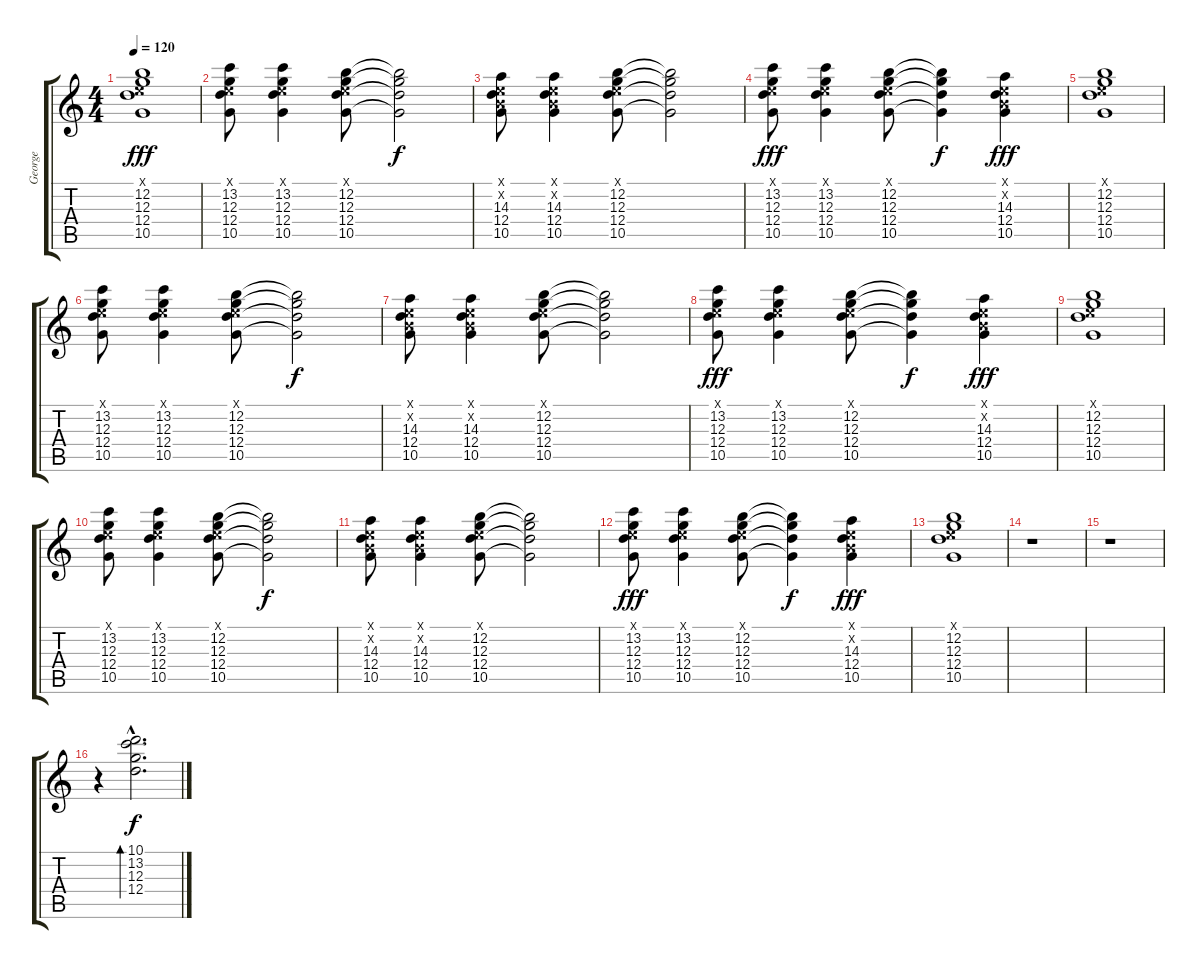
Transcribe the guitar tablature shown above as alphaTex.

\track ("George" "George") {instrument overdrivenguitar}
\staff {score tabs}
\tuning (E4 B3 G3 D3 A2 E2) {hide}
\ts (4 4)
\tempo 120
\clef g2
\ks c
(0.1{x} 12.2 12.3 12.4 10.5).1{dy fff} |
(0.1{x} 13.2 12.3 12.4 10.5).8 (0.1{x} 13.2 12.3 12.4 10.5).4 (0.1{x} 12.2 12.3 12.4 10.5).8 (12.2{t} 12.3{t} 12.4{t} 10.5{t}).2{dy f} |
(0.1{x} 0.2{x} 14.3 12.4 10.5).8 (0.1{x} 0.2{x} 14.3 12.4 10.5).4 (0.1{x} 12.2 12.3 12.4 10.5).8 (12.2{t} 12.3{t} 12.4{t} 10.5{t}).2 |
(0.1{x} 13.2 12.3 12.4 10.5).8{dy fff} (0.1{x} 13.2 12.3 12.4 10.5).4 (0.1{x} 12.2 12.3 12.4 10.5).8 (12.2{t} 12.3{t} 12.4{t} 10.5{t}).4{dy f} (0.1{x} 0.2{x} 14.3 12.4 10.5).4{dy fff} |
(0.1{x} 12.2 12.3 12.4 10.5).1 |
(0.1{x} 13.2 12.3 12.4 10.5).8 (0.1{x} 13.2 12.3 12.4 10.5).4 (0.1{x} 12.2 12.3 12.4 10.5).8 (12.2{t} 12.3{t} 12.4{t} 10.5{t}).2{dy f} |
(0.1{x} 0.2{x} 14.3 12.4 10.5).8 (0.1{x} 0.2{x} 14.3 12.4 10.5).4 (0.1{x} 12.2 12.3 12.4 10.5).8 (12.2{t} 12.3{t} 12.4{t} 10.5{t}).2 |
(0.1{x} 13.2 12.3 12.4 10.5).8{dy fff} (0.1{x} 13.2 12.3 12.4 10.5).4 (0.1{x} 12.2 12.3 12.4 10.5).8 (12.2{t} 12.3{t} 12.4{t} 10.5{t}).4{dy f} (0.1{x} 0.2{x} 14.3 12.4 10.5).4{dy fff} |
(0.1{x} 12.2 12.3 12.4 10.5).1 |
(0.1{x} 13.2 12.3 12.4 10.5).8 (0.1{x} 13.2 12.3 12.4 10.5).4 (0.1{x} 12.2 12.3 12.4 10.5).8 (12.2{t} 12.3{t} 12.4{t} 10.5{t}).2{dy f} |
(0.1{x} 0.2{x} 14.3 12.4 10.5).8 (0.1{x} 0.2{x} 14.3 12.4 10.5).4 (0.1{x} 12.2 12.3 12.4 10.5).8 (12.2{t} 12.3{t} 12.4{t} 10.5{t}).2 |
(0.1{x} 13.2 12.3 12.4 10.5).8{dy fff} (0.1{x} 13.2 12.3 12.4 10.5).4 (0.1{x} 12.2 12.3 12.4 10.5).8 (12.2{t} 12.3{t} 12.4{t} 10.5{t}).4{dy f} (0.1{x} 0.2{x} 14.3 12.4 10.5).4{dy fff} |
(0.1{x} 12.2 12.3 12.4 10.5).1 |
r.1 |
r.1 |
r.4 (10.1{hac} 13.2{hac} 12.3{hac} 12.4{hac}).2{d bd 60 dy f}
